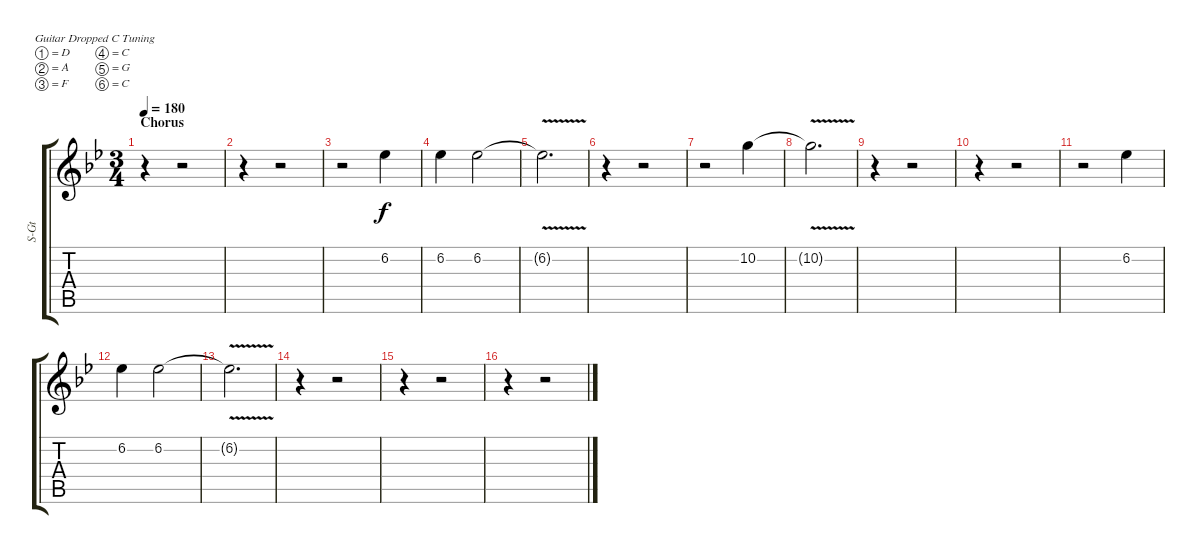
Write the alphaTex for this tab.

\bracketExtendMode groupsimilarinstruments
\track ("Howard Jones" "S-Gt") {instrument oboe}
\staff {score tabs}
\tuning (D4 A3 F3 C3 G2 C2)
\displaytranspose 12
\ts (3 4)
\section ("" "Chorus")
\tempo 180
\clef g2
\ks bb
r.4{dy f} r.2 |
r.4 r.2 |
r.2 6.2{acc forcenatural}.4 |
6.2{acc forcenatural}.4 6.2{acc forcenatural}.2 |
6.2{v t acc forcenatural}.2{d} |
r.4 r.2 |
r.2 10.2{acc forcenatural}.4 |
10.2{v t acc forcenatural}.2{d} |
r.4 r.2 |
r.4 r.2 |
r.2 6.2{acc forcenatural}.4 |
6.2{acc forcenatural}.4 6.2{acc forcenatural}.2 |
6.2{v t acc forcenatural}.2{d} |
r.4 r.2 |
r.4 r.2 |
r.4 r.2
